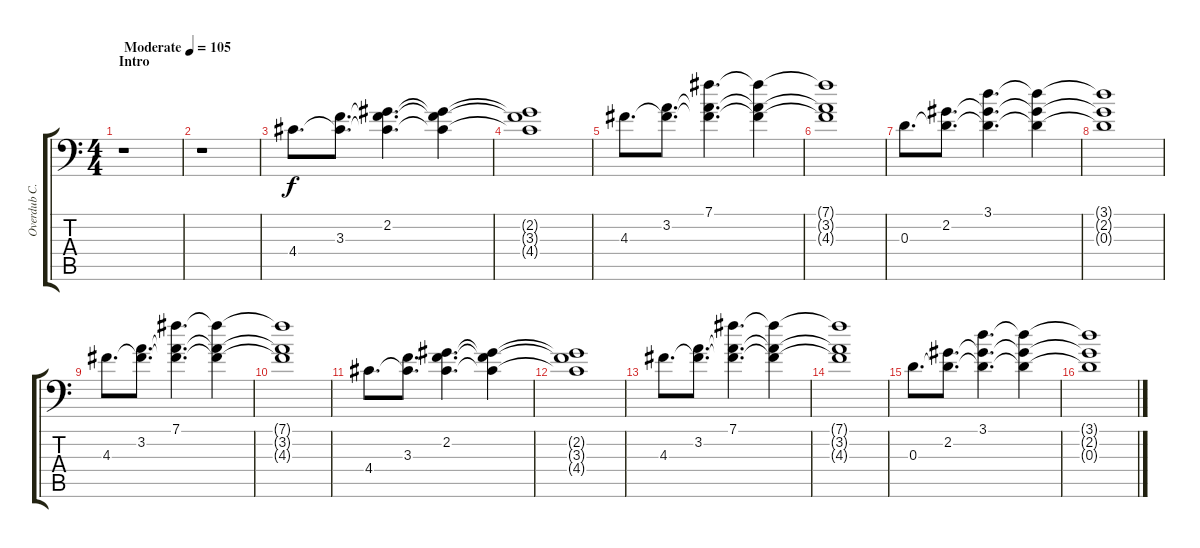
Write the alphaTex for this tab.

\track ("Overdub C.G." "Overdub C.") {instrument electricguitarclean}
\staff {score tabs}
\tuning (B3 Gb3 D3 A2 E2 A1) {hide}
\ts (4 4)
\section ("" "Intro")
\tempo (105 "Moderate")
\clef f4
\ks c
r.1{dy f instrument electricguitarclean} |
r.1 |
4.4.8{d} (3.3 4.4{t}).8{d} (2.2 3.3{t} 4.4{t}).4{d} (2.2{t} 3.3{t} 4.4{t}).4 |
(2.2{t} 3.3{t} 4.4{t}).1 |
4.3.8{d} (3.2 4.3{t}).8{d} (7.1 3.2{t} 4.3{t}).4{d} (7.1{t} 3.2{t} 4.3{t}).4 |
(7.1{t} 3.2{t} 4.3{t}).1 |
0.3.8{d} (2.2 0.3{t}).8{d} (3.1 2.2{t} 0.3{t}).4{d} (3.1{t} 2.2{t} 0.3{t}).4 |
(3.1{t} 2.2{t} 0.3{t}).1 |
4.3.8{d} (3.2 4.3{t}).8{d} (7.1 3.2{t} 4.3{t}).4{d} (7.1{t} 3.2{t} 4.3{t}).4 |
(7.1{t} 3.2{t} 4.3{t}).1 |
4.4.8{d} (3.3 4.4{t}).8{d} (2.2 3.3{t} 4.4{t}).4{d} (2.2{t} 3.3{t} 4.4{t}).4 |
(2.2{t} 3.3{t} 4.4{t}).1 |
4.3.8{d} (3.2 4.3{t}).8{d} (7.1 3.2{t} 4.3{t}).4{d} (7.1{t} 3.2{t} 4.3{t}).4 |
(7.1{t} 3.2{t} 4.3{t}).1 |
0.3.8{d} (2.2 0.3{t}).8{d} (3.1 2.2{t} 0.3{t}).4{d} (3.1{t} 2.2{t} 0.3{t}).4 |
(3.1{t} 2.2{t} 0.3{t}).1
